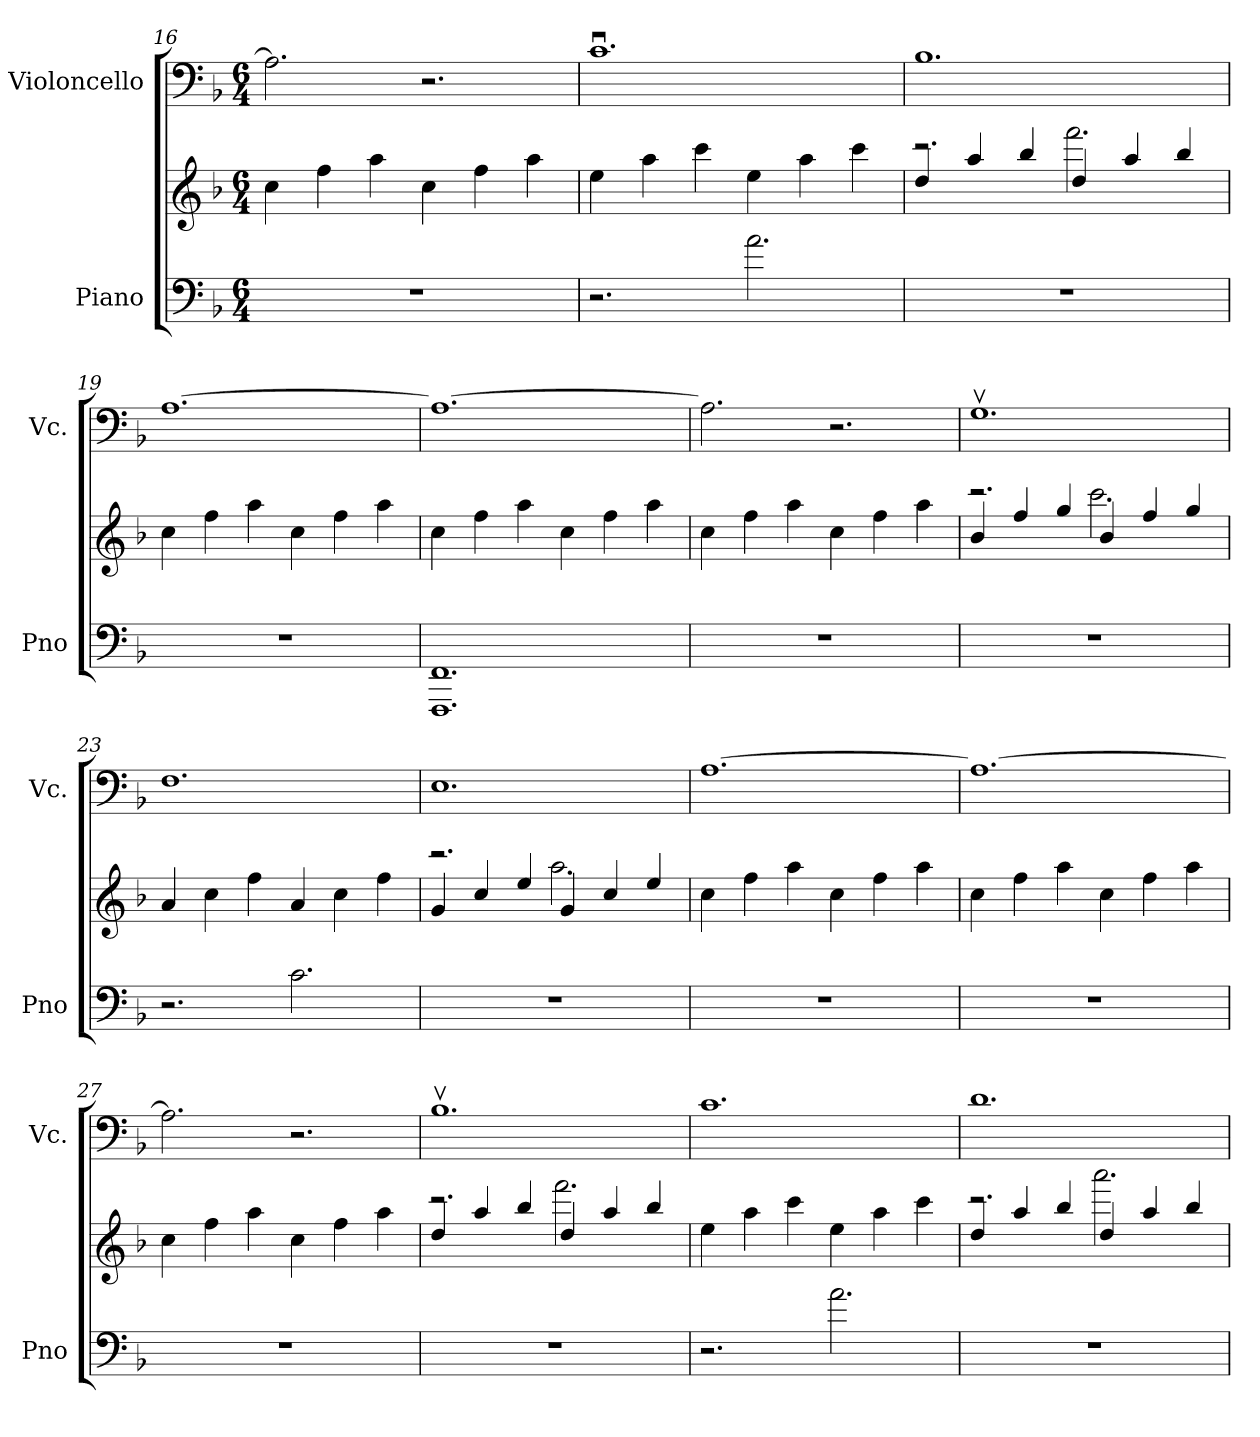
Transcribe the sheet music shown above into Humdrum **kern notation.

**kern	**kern	**kern
*part2	*part2	*part1
*staff3	*staff2	*staff1
*I"Piano	*	*I"Violoncello
*I'Pno	*	*I'Vc.
!!LO:LB:g=z
*clefF4	*clefG2	*clefF4
*k[b-]	*k[b-]	*k[b-]
*M6/4	*M6/4	*M6/4
=16	=16	=16
1.r	4cc\	2.A\]
.	4ff\	.
.	4aa\	.
.	4cc\	2.r
.	4ff\	.
.	4aa\	.
=17	=17	=17
2.r	4ee\	1.cu
.	4aa\	.
.	4ccc\	.
2.a\	4ee\	.
.	4aa\	.
.	4ccc\	.
=18	=18	=18
*	*^	*
1.r	4dd/	2.rccc	1.B-
.	4aa/	.	.
.	4bb-/	.	.
.	4dd/	2.fff\	.
.	4aa/	.	.
.	4bb-/	.	.
*	*v	*v	*
!!LO:LB:g=z
=19	=19	=19
1.r	4cc\	[1.A
.	4ff\	.
.	4aa\	.
.	4cc\	.
.	4ff\	.
.	4aa\	.
=20	=20	=20
1.FFF 1.FF	4cc\	1.A_
.	4ff\	.
.	4aa\	.
.	4cc\	.
.	4ff\	.
.	4aa\	.
=21	=21	=21
1.r	4cc\	2.A\]
.	4ff\	.
.	4aa\	.
.	4cc\	2.r
.	4ff\	.
.	4aa\	.
!!LO:LB:g=z
=22	=22	=22
*	*^	*
1.r	4b-/	2.rccc	1.Gv
.	4ff/	.	.
.	4gg/	.	.
.	4b-/	2.ccc\	.
.	4ff/	.	.
.	4gg/	.	.
*	*v	*v	*
=23	=23	=23
2.r	4a/	1.F
.	4cc\	.
.	4ff\	.
2.c\	4a/	.
.	4cc\	.
.	4ff\	.
=24	=24	=24
*	*^	*
1.r	4g/	2.rccc	1.E
.	4cc/	.	.
.	4ee/	.	.
.	4g/	2.aa\	.
.	4cc/	.	.
.	4ee/	.	.
*	*v	*v	*
!!LO:LB:g=z
=25	=25	=25
1.r	4cc\	[1.A
.	4ff\	.
.	4aa\	.
.	4cc\	.
.	4ff\	.
.	4aa\	.
=26	=26	=26
1.r	4cc\	1.A_
.	4ff\	.
.	4aa\	.
.	4cc\	.
.	4ff\	.
.	4aa\	.
=27	=27	=27
1.r	4cc\	2.A\]
.	4ff\	.
.	4aa\	.
.	4cc\	2.r
.	4ff\	.
.	4aa\	.
!!LO:PB:g=z
=28	=28	=28
*	*^	*
1.r	4dd/	2.rccc	1.B-v
.	4aa/	.	.
.	4bb-/	.	.
.	4dd/	2.fff\	.
.	4aa/	.	.
.	4bb-/	.	.
*	*v	*v	*
=29	=29	=29
2.r	4ee\	1.c
.	4aa\	.
.	4ccc\	.
2.a\	4ee\	.
.	4aa\	.
.	4ccc\	.
=30	=30	=30
*	*^	*
1.r	4dd/	2.rccc	1.d
.	4aa/	.	.
.	4bb-/	.	.
.	4dd/	2.aaa\	.
.	4aa/	.	.
.	4bb-/	.	.
*	*v	*v	*
=	=	=
*-	*-	*-
